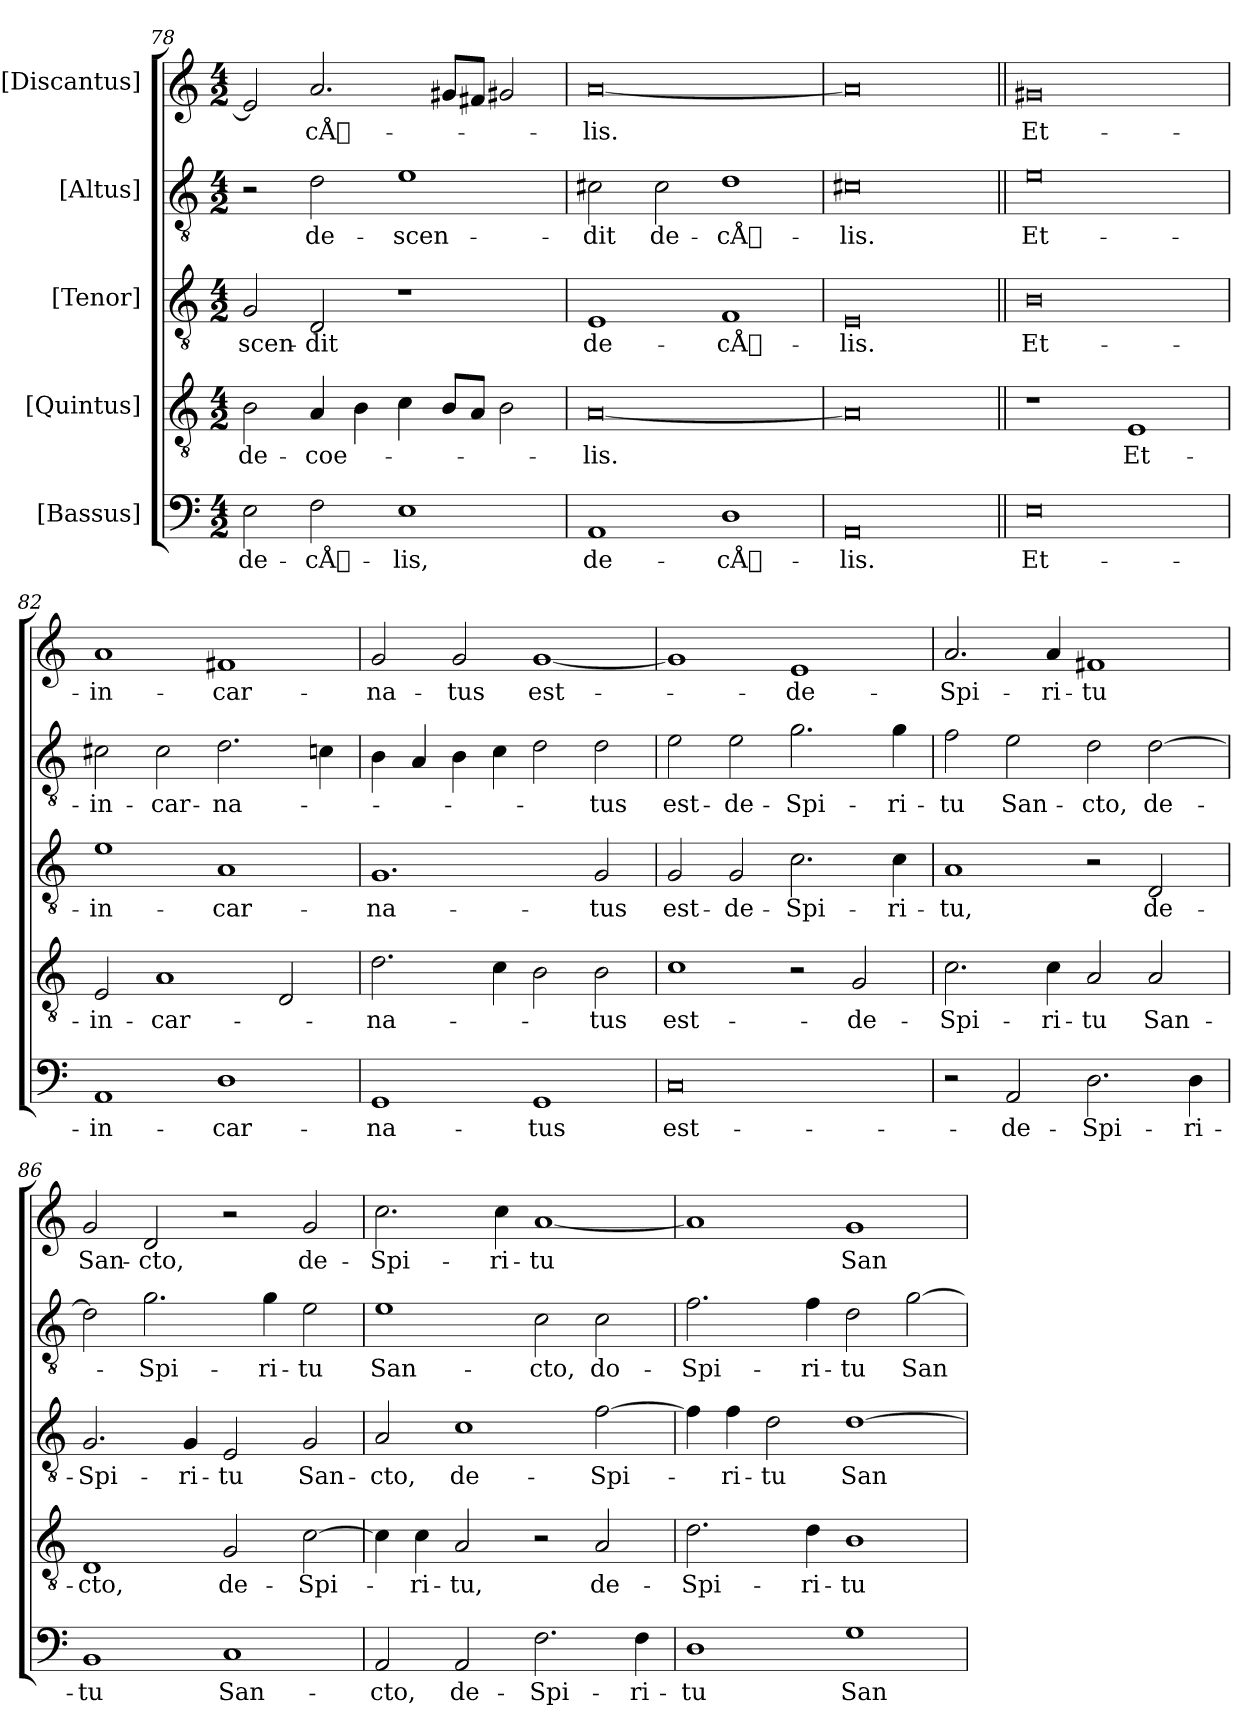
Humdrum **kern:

**kern	**text	**kern	**text	**kern	**text	**kern	**text	**kern	**text
*part5	*part5	*part4	*part4	*part3	*part3	*part2	*part2	*part1	*part1
*staff5	*staff5	*staff4	*staff4	*staff3	*staff3	*staff2	*staff2	*staff1	*staff1
*I"[Bassus]	*	*I"[Quintus]	*	*I"[Tenor]	*	*I"[Altus]	*	*I"[Discantus]	*
*clefF4	*	*clefGv2	*	*clefGv2	*	*clefGv2	*	*clefG2	*
*k[]	*	*k[]	*	*k[]	*	*k[]	*	*k[]	*
*M4/2	*	*M4/2	*	*M4/2	*	*M4/2	*	*M4/2	*
=78	=78	=78	=78	=78	=78	=78	=78	=78	=78
2E\	de-	2B\	de-	2G/	-scen-	2r	.	2e/]	.
2F\	cÅ-	4A/	coe-	2D/	-dit	2d\	de-	2.a/	cÅ-
.	.	4B\	.	.	.	.	.	.	.
1E\	-lis,	4c\	.	1r	.	1e\	-scen-	.	.
.	.	8B/L	.	.	.	.	.	8g#X/L	.
.	.	8A/J	.	.	.	.	.	8f#X/J	.
.	.	2B\	.	.	.	.	.	2g#X/	.
=79	=79	=79	=79	=79	=79	=79	=79	=79	=79
1AA/	de-	[0A/	-lis.	1E/	de-	2c#X\	-dit	[0a/	-lis.
.	.	.	.	.	.	2c#\	de-	.	.
1D\	cÅ-	.	.	1F/	cÅ-	1d\	cÅ-	.	.
=80	=80	=80	=80	=80	=80	=80	=80	=80	=80
0AA/	-lis.	0A/]	.	0E/	-lis.	0c#X\	-lis.	0a/]	.
=81||	=81||	=81||	=81||	=81||	=81||	=81||	=81||	=81||	=81||
0E\	Et-	1r	.	0B\	Et-	0e\	Et-	0g#X/	Et-
.	.	1E/	Et-	.	.	.	.	.	.
=82	=82	=82	=82	=82	=82	=82	=82	=82	=82
1AA/	in-	2E/	in-	1e\	in-	2c#X\	in-	1a/	in-
.	.	1A/	-car-	.	.	2c#\	-car-	.	.
1D\	-car-	.	.	1A/	-car-	2.d\	-na-	1f#X/	-car-
.	.	2D/	.	.	.	.	.	.	.
.	.	.	.	.	.	4cn\	.	.	.
=83	=83	=83	=83	=83	=83	=83	=83	=83	=83
1GG/	-na-	2.d\	-na-	1.G/	-na-	4B\	.	2g/	-na-
.	.	.	.	.	.	4A/	.	.	.
.	.	.	.	.	.	4B\	.	2g/	-tus
.	.	4c\	.	.	.	4c\	.	.	.
1GG/	-tus	2B\	.	.	.	2d\	.	[1g/	est-
.	.	2B\	-tus	2G/	-tus	2d\	-tus	.	.
=84	=84	=84	=84	=84	=84	=84	=84	=84	=84
0C/	est-	1c\	est-	2G/	est-	2e\	est-	1g/]	.
.	.	.	.	2G/	de-	2e\	de-	.	.
.	.	2r	.	2.c\	Spi-	2.g\	Spi-	1e/	de-
.	.	2G/	de-	.	.	.	.	.	.
.	.	.	.	4c\	-ri-	4g\	-ri-	.	.
=85	=85	=85	=85	=85	=85	=85	=85	=85	=85
2r	.	2.c\	Spi-	1A/	-tu,	2f\	-tu	2.a/	Spi-
2AA/	de-	.	.	.	.	2e\	San-	.	.
.	.	4c\	-ri-	.	.	.	.	4a/	-ri-
2.D\	Spi-	2A/	-tu	2r	.	2d\	-cto,	1f#X/	-tu
.	.	2A/	San-	2D/	de-	[2d\	de-	.	.
4D\	-ri-	.	.	.	.	.	.	.	.
=86	=86	=86	=86	=86	=86	=86	=86	=86	=86
1BB/	-tu	1D/	-cto,	2.G/	Spi-	2d\]	.	2g/	San-
.	.	.	.	.	.	2.g\	Spi-	2d/	-cto,
.	.	.	.	4G/	-ri-	.	.	.	.
1C/	San-	2G/	de-	2E/	-tu	.	.	2r	.
.	.	.	.	.	.	4g\	-ri-	.	.
.	.	[2c\	Spi-	2G/	San-	2e\	-tu	2g/	de-
=87	=87	=87	=87	=87	=87	=87	=87	=87	=87
2AA/	-cto,	4c\]	.	2A/	-cto,	1e\	San-	2.cc\	Spi-
.	.	4c\	-ri-	.	.	.	.	.	.
2AA/	de-	2A/	-tu,	1c\	de-	.	.	.	.
.	.	.	.	.	.	.	.	4cc\	-ri-
2.F\	Spi-	2r	.	.	.	2c\	-cto,	[1a/	-tu
.	.	2A/	de-	[2f\	Spi-	2c\	do-	.	.
4F\	-ri-	.	.	.	.	.	.	.	.
=88	=88	=88	=88	=88	=88	=88	=88	=88	=88
1D\	-tu	2.d\	Spi-	4f\]	.	2.f\	Spi-	1a/]	.
.	.	.	.	4f\	-ri-	.	.	.	.
.	.	.	.	2d\	-tu	.	.	.	.
.	.	4d\	-ri-	.	.	4f\	-ri-	.	.
1G\	San-	1B\	-tu	[1d\	San-	2d\	-tu	1g/	San-
.	.	.	.	.	.	[2g\	San-	.	.
=	=	=	=	=	=	=	=	=	=
*-	*-	*-	*-	*-	*-	*-	*-	*-	*-
